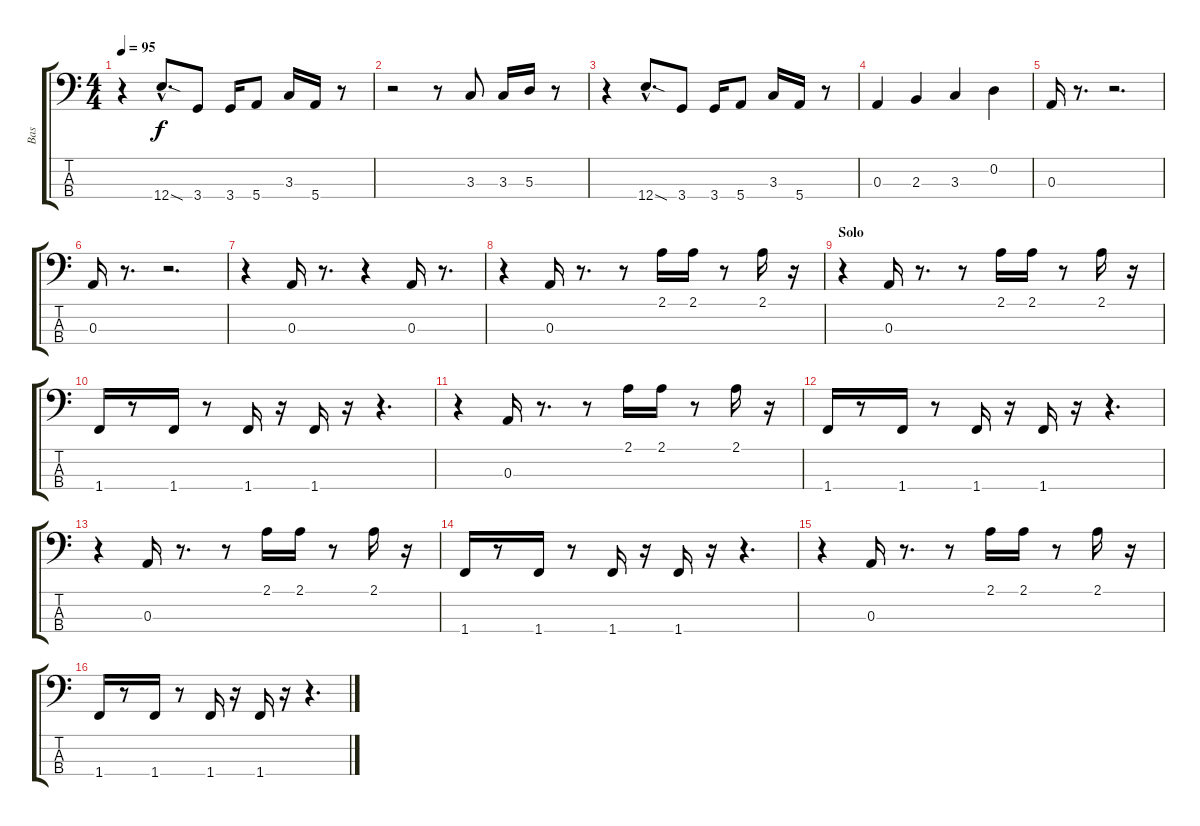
\track ("Bas" "Bas") {instrument fretlessbass}
\staff {score tabs}
\tuning (G2 D2 A1 E1) {hide}
\ts (4 4)
\tempo 95
\clef f4
\ks c
r.4{dy f} 12.4{sod hac}.8{d} 3.4.8 3.4.16 5.4.8 3.3.16 5.4.16 r.8 |
r.2 r.8 3.3.8 3.3.16 5.3.16 r.8 |
r.4 12.4{sod hac}.8{d} 3.4.8 3.4.16 5.4.8 3.3.16 5.4.16 r.8 |
0.3.4 2.3.4 3.3.4 0.2.4 |
0.3.16 r.8{d} r.2{d} |
0.3.16 r.8{d} r.2{d} |
r.4 0.3.16 r.8{d} r.4 0.3.16 r.8{d} |
r.4 0.3.16 r.8{d} r.8 2.1.16 2.1.16 r.8 2.1.16 r.16 |
\section ("" "Solo")
r.4 0.3.16 r.8{d} r.8 2.1.16 2.1.16 r.8 2.1.16 r.16 |
\section ("" "")
1.4.16 r.8 1.4.16 r.8 1.4.16 r.16 1.4.16 r.16 r.4{d} |
r.4 0.3.16 r.8{d} r.8 2.1.16 2.1.16 r.8 2.1.16 r.16 |
1.4.16 r.8 1.4.16 r.8 1.4.16 r.16 1.4.16 r.16 r.4{d} |
r.4 0.3.16 r.8{d} r.8 2.1.16 2.1.16 r.8 2.1.16 r.16 |
1.4.16 r.8 1.4.16 r.8 1.4.16 r.16 1.4.16 r.16 r.4{d} |
r.4 0.3.16 r.8{d} r.8 2.1.16 2.1.16 r.8 2.1.16 r.16 |
1.4.16 r.8 1.4.16 r.8 1.4.16 r.16 1.4.16 r.16 r.4{d}
